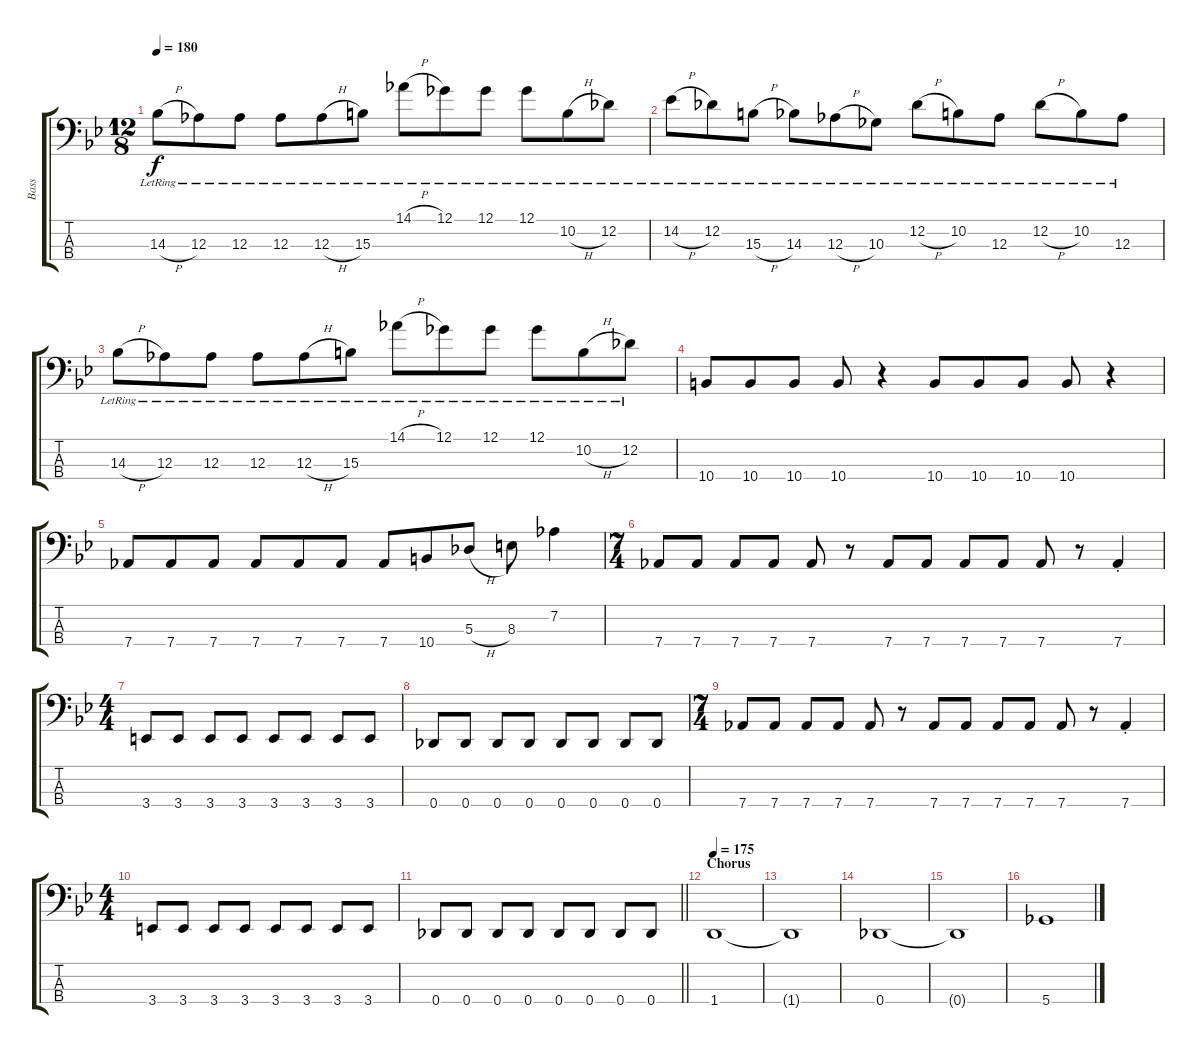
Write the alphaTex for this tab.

\track ("Bass" "Bass") {instrument electricbassfinger}
\staff {score tabs}
\tuning (Gb2 Db2 Ab1 Db1) {hide}
\ts (12 8)
\tempo 180
\clef f4
\ks bb
14.3{h lr}.8{dy f} 12.3{lr}.8 12.3{lr}.8 12.3{lr}.8 12.3{h lr}.8 15.3{lr}.8 14.1{h lr}.8 12.1{lr}.8 12.1{lr}.8 12.1{lr}.8 10.2{h lr}.8 12.2{lr}.8 |
14.2{h lr}.8 12.2{lr}.8 15.3{h lr}.8 14.3{lr}.8 12.3{h lr}.8 10.3{lr}.8 12.2{h lr}.8 10.2{lr}.8 12.3{lr}.8 12.2{h lr}.8 10.2{lr}.8 12.3{lr}.8 |
14.3{h lr}.8 12.3{lr}.8 12.3{lr}.8 12.3{lr}.8 12.3{h lr}.8 15.3{lr}.8 14.1{h lr}.8 12.1{lr}.8 12.1{lr}.8 12.1{lr}.8 10.2{h lr}.8 12.2{lr}.8 |
10.4.8 10.4.8 10.4.8 10.4.8 r.4 10.4.8 10.4.8 10.4.8 10.4.8 r.4 |
7.4.8 7.4.8 7.4.8 7.4.8 7.4.8 7.4.8 7.4.8 10.4.8 5.3{h}.8 8.3.8 7.2.4 |
\ts (7 4)
7.4.8 7.4.8 7.4.8 7.4.8 7.4.8 r.8 7.4.8 7.4.8 7.4.8 7.4.8 7.4.8 r.8 7.4{st}.4 |
\ts (4 4)
3.4.8 3.4.8 3.4.8 3.4.8 3.4.8 3.4.8 3.4.8 3.4.8 |
0.4.8 0.4.8 0.4.8 0.4.8 0.4.8 0.4.8 0.4.8 0.4.8 |
\ts (7 4)
7.4.8 7.4.8 7.4.8 7.4.8 7.4.8 r.8 7.4.8 7.4.8 7.4.8 7.4.8 7.4.8 r.8 7.4{st}.4 |
\ts (4 4)
3.4.8 3.4.8 3.4.8 3.4.8 3.4.8 3.4.8 3.4.8 3.4.8 |
\barLineRight lightlight
0.4.8 0.4.8 0.4.8 0.4.8 0.4.8 0.4.8 0.4.8 0.4.8 |
\section ("" "Chorus")
\tempo 175
1.4.1 |
1.4{t}.1 |
0.4.1 |
0.4{t}.1 |
5.4.1
